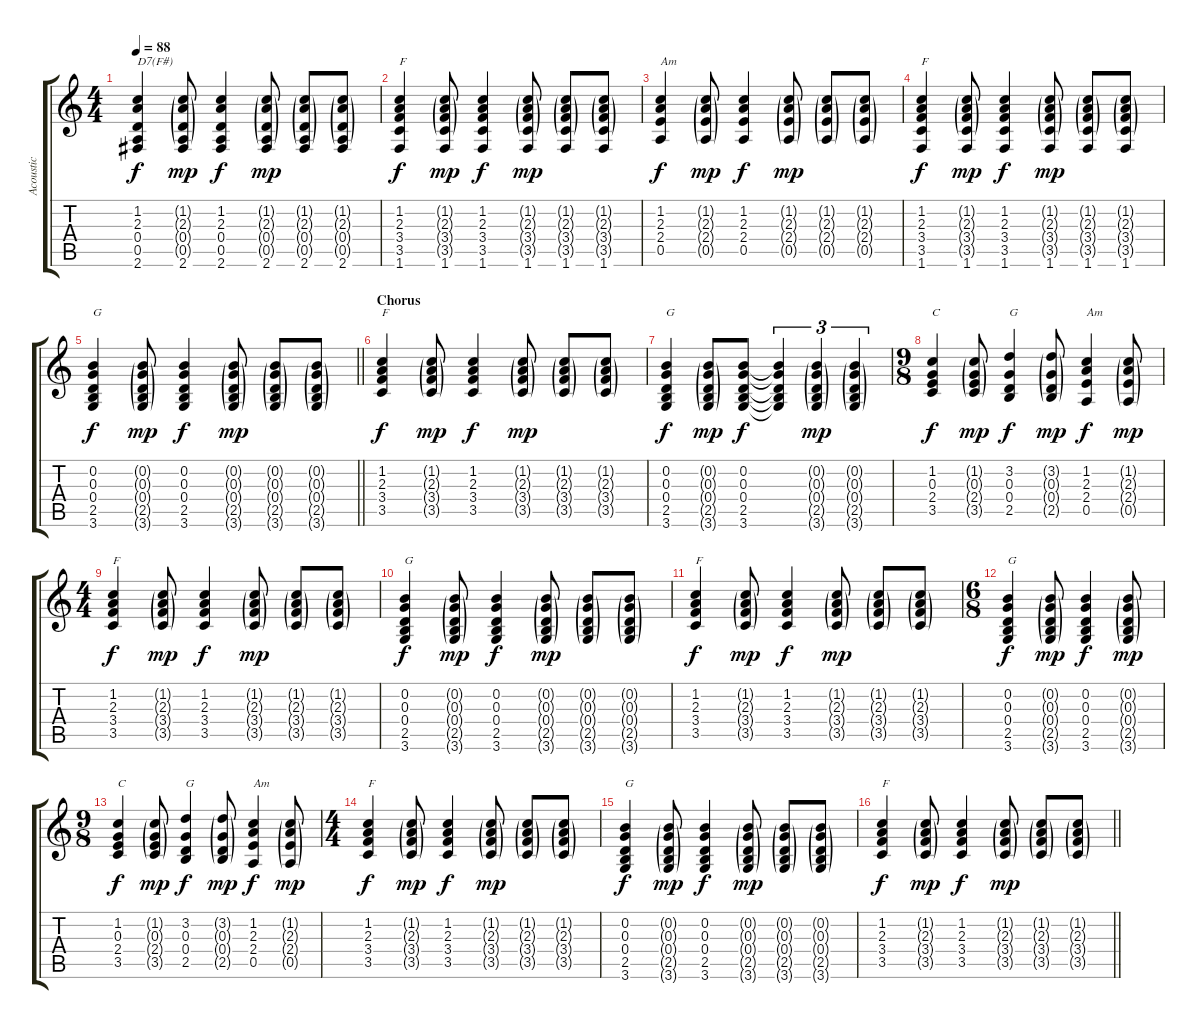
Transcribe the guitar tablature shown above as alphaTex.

\track ("Acoustic" "Acoustic") {instrument acousticguitarsteel}
\staff {score tabs}
\tuning (E4 B3 G3 D3 A2 E2) {hide}
\ts (4 4)
\tempo 88
\clef g2
\ks c
(1.2 2.3 0.4 0.5 2.6).4{txt "D7(F#)" dy f} (1.2{g} 2.3{g} 0.4{g} 0.5{g} 2.6).8{dy mp} (1.2 2.3 0.4 0.5 2.6).4{dy f} (1.2{g} 2.3{g} 0.4{g} 0.5{g} 2.6).8{dy mp} (1.2{g} 2.3{g} 0.4{g} 0.5{g} 2.6).8 (1.2{g} 2.3{g} 0.4{g} 0.5{g} 2.6).8 |
(1.2 2.3 3.4 3.5 1.6).4{txt "F" dy f} (1.2{g} 2.3{g} 3.4{g} 3.5{g} 1.6).8{dy mp} (1.2 2.3 3.4 3.5 1.6).4{dy f} (1.2{g} 2.3{g} 3.4{g} 3.5{g} 1.6).8{dy mp} (1.2{g} 2.3{g} 3.4{g} 3.5{g} 1.6).8 (1.2{g} 2.3{g} 3.4{g} 3.5{g} 1.6).8 |
(1.2 2.3 2.4 0.5).4{txt "Am" dy f} (1.2{g} 2.3{g} 2.4{g} 0.5{g}).8{dy mp} (1.2 2.3 2.4 0.5).4{dy f} (1.2{g} 2.3{g} 2.4{g} 0.5{g}).8{dy mp} (1.2{g} 2.3{g} 2.4{g} 0.5{g}).8 (1.2{g} 2.3{g} 2.4{g} 0.5{g}).8 |
(1.2 2.3 3.4 3.5 1.6).4{txt "F" dy f} (1.2{g} 2.3{g} 3.4{g} 3.5{g} 1.6).8{dy mp} (1.2 2.3 3.4 3.5 1.6).4{dy f} (1.2{g} 2.3{g} 3.4{g} 3.5{g} 1.6).8{dy mp} (1.2{g} 2.3{g} 3.4{g} 3.5{g} 1.6).8 (1.2{g} 2.3{g} 3.4{g} 3.5{g} 1.6).8 |
\barLineRight lightlight
(0.2 0.3 0.4 2.5 3.6).4{txt "G" dy f} (0.2{g} 0.3{g} 0.4{g} 2.5{g} 3.6{g}).8{dy mp} (0.2 0.3 0.4 2.5 3.6).4{dy f} (0.2{g} 0.3{g} 0.4{g} 2.5{g} 3.6{g}).8{dy mp} (0.2{g} 0.3{g} 0.4{g} 2.5{g} 3.6{g}).8 (0.2{g} 0.3{g} 0.4{g} 2.5{g} 3.6{g}).8 |
\section ("" "Chorus")
(1.2 2.3 3.4 3.5).4{txt "F" dy f} (1.2{g} 2.3{g} 3.4{g} 3.5{g}).8{dy mp} (1.2 2.3 3.4 3.5).4{dy f} (1.2{g} 2.3{g} 3.4{g} 3.5{g}).8{dy mp} (1.2{g} 2.3{g} 3.4{g} 3.5{g}).8 (1.2{g} 2.3{g} 3.4{g} 3.5{g}).8 |
(0.2 0.3 0.4 2.5 3.6).4{txt "G" dy f} (0.2{g} 0.3{g} 0.4{g} 2.5{g} 3.6{g}).8{dy mp} (0.2 0.3 0.4 2.5 3.6).8{dy f} (0.2{t} 0.3{t} 0.4{t} 2.5{t} 3.6{t}).4{tu (3 2)} (0.2{g} 0.3{g} 0.4{g} 2.5{g} 3.6{g}).4{tu (3 2) dy mp} (0.2{g} 0.3{g} 0.4{g} 2.5{g} 3.6{g}).4{tu (3 2)} |
\ts (9 8)
(1.2 0.3 2.4 3.5).4{txt "C" dy f} (1.2{g} 0.3{g} 2.4{g} 3.5{g}).8{dy mp} (3.2 0.3 0.4 2.5).4{txt "G" dy f} (3.2{g} 0.3{g} 0.4{g} 2.5{g}).8{dy mp} (1.2 2.3 2.4 0.5).4{txt "Am" dy f} (1.2{g} 2.3{g} 2.4{g} 0.5{g}).8{dy mp} |
\ts (4 4)
(1.2 2.3 3.4 3.5).4{txt "F" dy f} (1.2{g} 2.3{g} 3.4{g} 3.5{g}).8{dy mp} (1.2 2.3 3.4 3.5).4{dy f} (1.2{g} 2.3{g} 3.4{g} 3.5{g}).8{dy mp} (1.2{g} 2.3{g} 3.4{g} 3.5{g}).8 (1.2{g} 2.3{g} 3.4{g} 3.5{g}).8 |
(0.2 0.3 0.4 2.5 3.6).4{txt "G" dy f} (0.2{g} 0.3{g} 0.4{g} 2.5{g} 3.6{g}).8{dy mp} (0.2 0.3 0.4 2.5 3.6).4{dy f} (0.2{g} 0.3{g} 0.4{g} 2.5{g} 3.6{g}).8{dy mp} (0.2{g} 0.3{g} 0.4{g} 2.5{g} 3.6{g}).8 (0.2{g} 0.3{g} 0.4{g} 2.5{g} 3.6{g}).8 |
(1.2 2.3 3.4 3.5).4{txt "F" dy f} (1.2{g} 2.3{g} 3.4{g} 3.5{g}).8{dy mp} (1.2 2.3 3.4 3.5).4{dy f} (1.2{g} 2.3{g} 3.4{g} 3.5{g}).8{dy mp} (1.2{g} 2.3{g} 3.4{g} 3.5{g}).8 (1.2{g} 2.3{g} 3.4{g} 3.5{g}).8 |
\ts (6 8)
(0.2 0.3 0.4 2.5 3.6).4{txt "G" dy f} (0.2{g} 0.3{g} 0.4{g} 2.5{g} 3.6{g}).8{dy mp} (0.2 0.3 0.4 2.5 3.6).4{dy f} (0.2{g} 0.3{g} 0.4{g} 2.5{g} 3.6{g}).8{dy mp} |
\ts (9 8)
(1.2 0.3 2.4 3.5).4{txt "C" dy f} (1.2{g} 0.3{g} 2.4{g} 3.5{g}).8{dy mp} (3.2 0.3 0.4 2.5).4{txt "G" dy f} (3.2{g} 0.3{g} 0.4{g} 2.5{g}).8{dy mp} (1.2 2.3 2.4 0.5).4{txt "Am" dy f} (1.2{g} 2.3{g} 2.4{g} 0.5{g}).8{dy mp} |
\ts (4 4)
(1.2 2.3 3.4 3.5).4{txt "F" dy f} (1.2{g} 2.3{g} 3.4{g} 3.5{g}).8{dy mp} (1.2 2.3 3.4 3.5).4{dy f} (1.2{g} 2.3{g} 3.4{g} 3.5{g}).8{dy mp} (1.2{g} 2.3{g} 3.4{g} 3.5{g}).8 (1.2{g} 2.3{g} 3.4{g} 3.5{g}).8 |
(0.2 0.3 0.4 2.5 3.6).4{txt "G" dy f} (0.2{g} 0.3{g} 0.4{g} 2.5{g} 3.6{g}).8{dy mp} (0.2 0.3 0.4 2.5 3.6).4{dy f} (0.2{g} 0.3{g} 0.4{g} 2.5{g} 3.6{g}).8{dy mp} (0.2{g} 0.3{g} 0.4{g} 2.5{g} 3.6{g}).8 (0.2{g} 0.3{g} 0.4{g} 2.5{g} 3.6{g}).8 |
\barLineRight lightlight
(1.2 2.3 3.4 3.5).4{txt "F" dy f} (1.2{g} 2.3{g} 3.4{g} 3.5{g}).8{dy mp} (1.2 2.3 3.4 3.5).4{dy f} (1.2{g} 2.3{g} 3.4{g} 3.5{g}).8{dy mp} (1.2{g} 2.3{g} 3.4{g} 3.5{g}).8 (1.2{g} 2.3{g} 3.4{g} 3.5{g}).8
